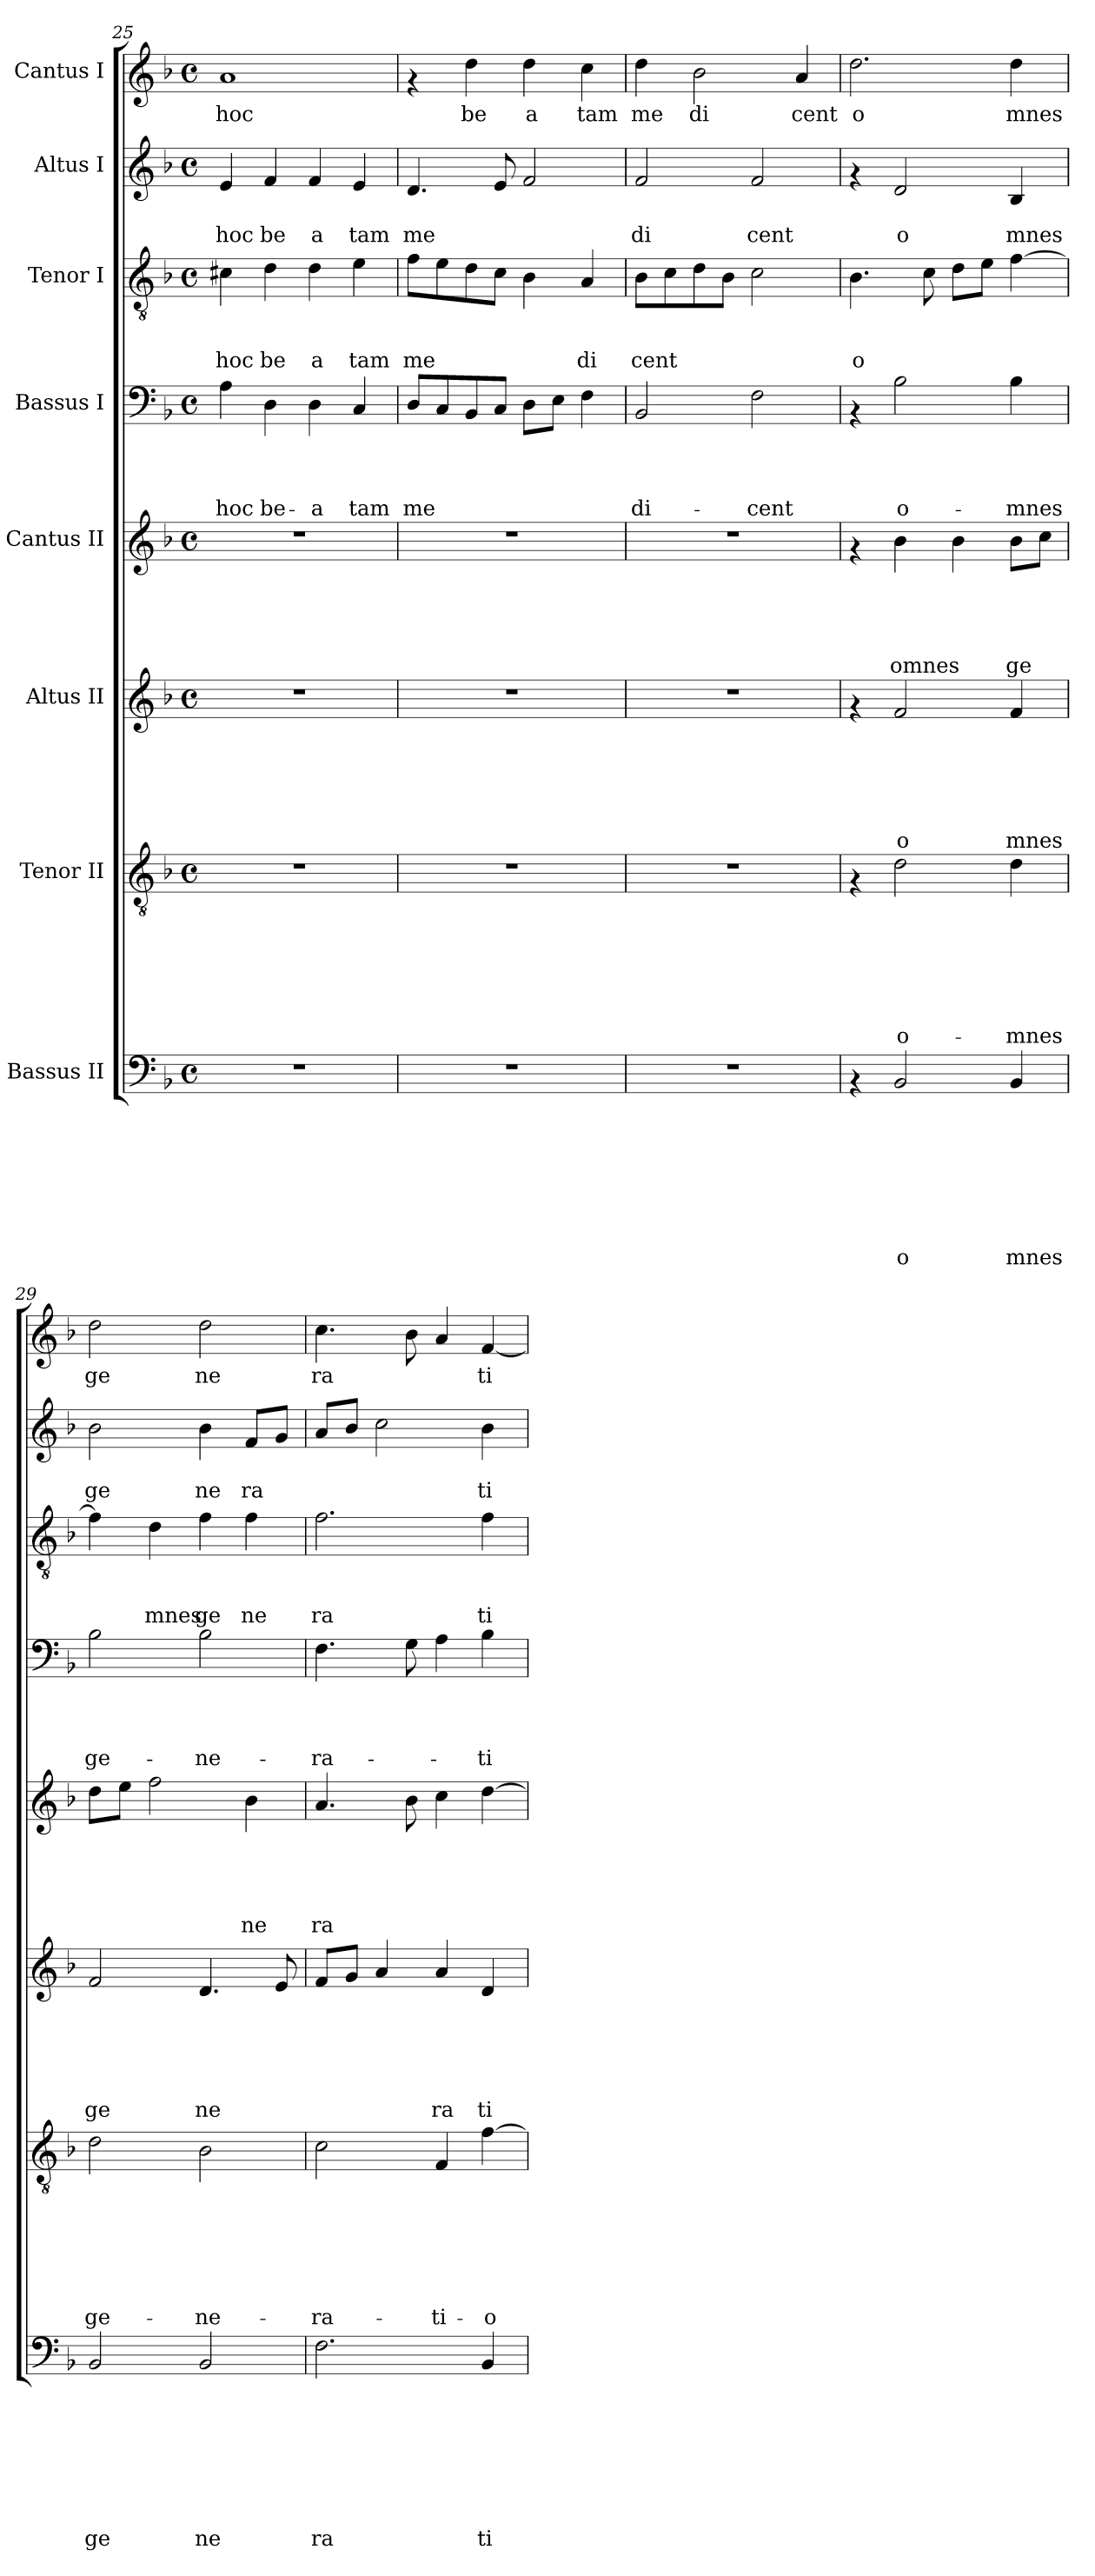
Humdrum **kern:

**kern	**text	**text	**text	**text	**text	**text	**text	**text	**kern	**text	**text	**text	**text	**text	**text	**text	**kern	**text	**text	**text	**text	**text	**text	**kern	**text	**text	**text	**text	**text	**kern	**text	**text	**text	**text	**kern	**text	**text	**text	**kern	**text	**text	**kern	**text
*part8	*part8	*part8	*part8	*part8	*part8	*part8	*part8	*part8	*part7	*part7	*part7	*part7	*part7	*part7	*part7	*part7	*part6	*part6	*part6	*part6	*part6	*part6	*part6	*part5	*part5	*part5	*part5	*part5	*part5	*part4	*part4	*part4	*part4	*part4	*part3	*part3	*part3	*part3	*part2	*part2	*part2	*part1	*part1
*staff8	*staff8	*staff8	*staff8	*staff8	*staff8	*staff8	*staff8	*staff8	*staff7	*staff7	*staff7	*staff7	*staff7	*staff7	*staff7	*staff7	*staff6	*staff6	*staff6	*staff6	*staff6	*staff6	*staff6	*staff5	*staff5	*staff5	*staff5	*staff5	*staff5	*staff4	*staff4	*staff4	*staff4	*staff4	*staff3	*staff3	*staff3	*staff3	*staff2	*staff2	*staff2	*staff1	*staff1
*I"Bassus II	*	*	*	*	*	*	*	*	*I"Tenor II	*	*	*	*	*	*	*	*I"Altus II	*	*	*	*	*	*	*I"Cantus II	*	*	*	*	*	*I"Bassus I	*	*	*	*	*I"Tenor I	*	*	*	*I"Altus I	*	*	*I"Cantus I	*
*clefF4	*	*	*	*	*	*	*	*	*clefGv2	*	*	*	*	*	*	*	*clefG2	*	*	*	*	*	*	*clefG2	*	*	*	*	*	*clefF4	*	*	*	*	*clefGv2	*	*	*	*clefG2	*	*	*clefG2	*
*k[b-]	*	*	*	*	*	*	*	*	*k[b-]	*	*	*	*	*	*	*	*k[b-]	*	*	*	*	*	*	*k[b-]	*	*	*	*	*	*k[b-]	*	*	*	*	*k[b-]	*	*	*	*k[b-]	*	*	*k[b-]	*
*F:	*	*	*	*	*	*	*	*	*F:	*	*	*	*	*	*	*	*F:	*	*	*	*	*	*	*F:	*	*	*	*	*	*F:	*	*	*	*	*F:	*	*	*	*F:	*	*	*F:	*
*M4/4	*	*	*	*	*	*	*	*	*M4/4	*	*	*	*	*	*	*	*M4/4	*	*	*	*	*	*	*M4/4	*	*	*	*	*	*M4/4	*	*	*	*	*M4/4	*	*	*	*M4/4	*	*	*M4/4	*
*met(c)	*	*	*	*	*	*	*	*	*met(c)	*	*	*	*	*	*	*	*met(c)	*	*	*	*	*	*	*met(c)	*	*	*	*	*	*met(c)	*	*	*	*	*met(c)	*	*	*	*met(c)	*	*	*met(c)	*
=25	=25	=25	=25	=25	=25	=25	=25	=25	=25	=25	=25	=25	=25	=25	=25	=25	=25	=25	=25	=25	=25	=25	=25	=25	=25	=25	=25	=25	=25	=25	=25	=25	=25	=25	=25	=25	=25	=25	=25	=25	=25	=25	=25
!	!	!	!	!	!	!	!	!	!	!	!	!	!	!	!	!	!	!	!	!	!	!	!	!	!	!	!	!	!	!	!	!	!	!LO:LY:b	!	!	!	!LO:LY:b	!	!	!LO:LY:b	!	!LO:LY:b
1r	.	.	.	.	.	.	.	.	1r	.	.	.	.	.	.	.	1r	.	.	.	.	.	.	1r	.	.	.	.	.	4A\	.	.	.	hoc	4c#X\	.	.	hoc	4e/	.	hoc	1a	hoc
!	!	!	!	!	!	!	!	!	!	!	!	!	!	!	!	!	!	!	!	!	!	!	!	!	!	!	!	!	!	!	!	!	!	!LO:LY:b	!	!	!	!LO:LY:b	!	!	!LO:LY:b	!	!
.	.	.	.	.	.	.	.	.	.	.	.	.	.	.	.	.	.	.	.	.	.	.	.	.	.	.	.	.	.	4D\	.	.	.	be-	4d\	.	.	be	4f/	.	be	.	.
!	!	!	!	!	!	!	!	!	!	!	!	!	!	!	!	!	!	!	!	!	!	!	!	!	!	!	!	!	!	!	!	!	!	!LO:LY:b	!	!	!	!LO:LY:b	!	!	!LO:LY:b	!	!
.	.	.	.	.	.	.	.	.	.	.	.	.	.	.	.	.	.	.	.	.	.	.	.	.	.	.	.	.	.	4D\	.	.	.	-a	4d\	.	.	a	4f/	.	a	.	.
!	!	!	!	!	!	!	!	!	!	!	!	!	!	!	!	!	!	!	!	!	!	!	!	!	!	!	!	!	!	!	!	!	!	!LO:LY:b	!	!	!	!LO:LY:b	!	!	!LO:LY:b	!	!
.	.	.	.	.	.	.	.	.	.	.	.	.	.	.	.	.	.	.	.	.	.	.	.	.	.	.	.	.	.	4C/	.	.	.	tam	4e\	.	.	tam	4e/	.	tam	.	.
=26	=26	=26	=26	=26	=26	=26	=26	=26	=26	=26	=26	=26	=26	=26	=26	=26	=26	=26	=26	=26	=26	=26	=26	=26	=26	=26	=26	=26	=26	=26	=26	=26	=26	=26	=26	=26	=26	=26	=26	=26	=26	=26	=26
!	!	!	!	!	!	!	!	!	!	!	!	!	!	!	!	!	!	!	!	!	!	!	!	!	!	!	!	!	!	!	!	!	!	!LO:LY:b	!	!	!	!LO:LY:b	!	!	!LO:LY:b	!	!
1r	.	.	.	.	.	.	.	.	1r	.	.	.	.	.	.	.	1r	.	.	.	.	.	.	1r	.	.	.	.	.	8D/L	.	.	.	me	8f\L	.	.	me	4.d/	.	me	4rf	.
.	.	.	.	.	.	.	.	.	.	.	.	.	.	.	.	.	.	.	.	.	.	.	.	.	.	.	.	.	.	8C/	.	.	.	.	8e\	.	.	.	.	.	.	.	.
!	!	!	!	!	!	!	!	!	!	!	!	!	!	!	!	!	!	!	!	!	!	!	!	!	!	!	!	!	!	!	!	!	!	!	!	!	!	!	!	!	!	!	!LO:LY:b
.	.	.	.	.	.	.	.	.	.	.	.	.	.	.	.	.	.	.	.	.	.	.	.	.	.	.	.	.	.	8BB-/	.	.	.	.	8d\	.	.	.	.	.	.	4dd\	be
.	.	.	.	.	.	.	.	.	.	.	.	.	.	.	.	.	.	.	.	.	.	.	.	.	.	.	.	.	.	8C/J	.	.	.	.	8c\J	.	.	.	8e/	.	.	.	.
!	!	!	!	!	!	!	!	!	!	!	!	!	!	!	!	!	!	!	!	!	!	!	!	!	!	!	!	!	!	!	!	!	!	!	!	!	!	!	!	!	!	!	!LO:LY:b
.	.	.	.	.	.	.	.	.	.	.	.	.	.	.	.	.	.	.	.	.	.	.	.	.	.	.	.	.	.	8D\L	.	.	.	.	4B-\	.	.	.	2f/	.	.	4dd\	a
.	.	.	.	.	.	.	.	.	.	.	.	.	.	.	.	.	.	.	.	.	.	.	.	.	.	.	.	.	.	8E\J	.	.	.	.	.	.	.	.	.	.	.	.	.
!	!	!	!	!	!	!	!	!	!	!	!	!	!	!	!	!	!	!	!	!	!	!	!	!	!	!	!	!	!	!	!	!	!	!	!	!	!	!LO:LY:b	!	!	!	!	!LO:LY:b
.	.	.	.	.	.	.	.	.	.	.	.	.	.	.	.	.	.	.	.	.	.	.	.	.	.	.	.	.	.	4F\	.	.	.	.	4A/	.	.	di	.	.	.	4cc\	tam
=27	=27	=27	=27	=27	=27	=27	=27	=27	=27	=27	=27	=27	=27	=27	=27	=27	=27	=27	=27	=27	=27	=27	=27	=27	=27	=27	=27	=27	=27	=27	=27	=27	=27	=27	=27	=27	=27	=27	=27	=27	=27	=27	=27
!	!	!	!	!	!	!	!	!	!	!	!	!	!	!	!	!	!	!	!	!	!	!	!	!	!	!	!	!	!	!	!	!	!	!LO:LY:b	!	!	!	!LO:LY:b	!	!	!LO:LY:b	!	!LO:LY:b
1r	.	.	.	.	.	.	.	.	1r	.	.	.	.	.	.	.	1r	.	.	.	.	.	.	1r	.	.	.	.	.	2BB-/	.	.	.	di-	8B-\L	.	.	cent	2f/	.	di	4dd\	me
.	.	.	.	.	.	.	.	.	.	.	.	.	.	.	.	.	.	.	.	.	.	.	.	.	.	.	.	.	.	.	.	.	.	.	8c\	.	.	.	.	.	.	.	.
!	!	!	!	!	!	!	!	!	!	!	!	!	!	!	!	!	!	!	!	!	!	!	!	!	!	!	!	!	!	!	!	!	!	!	!	!	!	!	!	!	!	!	!LO:LY:b
.	.	.	.	.	.	.	.	.	.	.	.	.	.	.	.	.	.	.	.	.	.	.	.	.	.	.	.	.	.	.	.	.	.	.	8d\	.	.	.	.	.	.	2b-\	di
.	.	.	.	.	.	.	.	.	.	.	.	.	.	.	.	.	.	.	.	.	.	.	.	.	.	.	.	.	.	.	.	.	.	.	8B-\J	.	.	.	.	.	.	.	.
!	!	!	!	!	!	!	!	!	!	!	!	!	!	!	!	!	!	!	!	!	!	!	!	!	!	!	!	!	!	!	!	!	!	!LO:LY:b	!	!	!	!	!	!	!LO:LY:b	!	!
.	.	.	.	.	.	.	.	.	.	.	.	.	.	.	.	.	.	.	.	.	.	.	.	.	.	.	.	.	.	2F\	.	.	.	-cent	2c\	.	.	.	2f/	.	cent	.	.
!	!	!	!	!	!	!	!	!	!	!	!	!	!	!	!	!	!	!	!	!	!	!	!	!	!	!	!	!	!	!	!	!	!	!	!	!	!	!	!	!	!	!	!LO:LY:b
.	.	.	.	.	.	.	.	.	.	.	.	.	.	.	.	.	.	.	.	.	.	.	.	.	.	.	.	.	.	.	.	.	.	.	.	.	.	.	.	.	.	4a/	cent
=28	=28	=28	=28	=28	=28	=28	=28	=28	=28	=28	=28	=28	=28	=28	=28	=28	=28	=28	=28	=28	=28	=28	=28	=28	=28	=28	=28	=28	=28	=28	=28	=28	=28	=28	=28	=28	=28	=28	=28	=28	=28	=28	=28
!	!	!	!	!	!	!	!	!	!	!	!	!	!	!	!	!	!	!	!	!	!	!	!	!	!	!	!	!	!	!	!	!	!	!	!	!	!	!LO:LY:b	!	!	!	!	!LO:LY:b
4rAA	.	.	.	.	.	.	.	.	4rF	.	.	.	.	.	.	.	4rf	.	.	.	.	.	.	4rf	.	.	.	.	.	4rAA	.	.	.	.	4.B-\	.	.	o	4rf	.	.	2.dd\	o
!	!	!	!	!	!	!	!	!LO:LY:b	!	!	!	!	!	!	!	!LO:LY:b	!	!	!	!	!	!	!LO:LY:b	!	!	!	!	!	!LO:LY:b	!	!	!	!	!LO:LY:b	!	!	!	!	!	!	!LO:LY:b	!	!
2BB-/	.	.	.	.	.	.	.	o	2d\	.	.	.	.	.	.	o-	2f/	.	.	.	.	.	o	4b-\	.	.	.	.	omnes	2B-\	.	.	.	o-	.	.	.	.	2d/	.	o	.	.
.	.	.	.	.	.	.	.	.	.	.	.	.	.	.	.	.	.	.	.	.	.	.	.	.	.	.	.	.	.	.	.	.	.	.	8c\	.	.	.	.	.	.	.	.
.	.	.	.	.	.	.	.	.	.	.	.	.	.	.	.	.	.	.	.	.	.	.	.	4b-\	.	.	.	.	.	.	.	.	.	.	8d\L	.	.	.	.	.	.	.	.
.	.	.	.	.	.	.	.	.	.	.	.	.	.	.	.	.	.	.	.	.	.	.	.	.	.	.	.	.	.	.	.	.	.	.	8e\J	.	.	.	.	.	.	.	.
!	!	!	!	!	!	!	!	!LO:LY:b	!	!	!	!	!	!	!	!LO:LY:b	!	!	!	!	!	!	!LO:LY:b	!	!	!	!	!	!LO:LY:b	!	!	!	!	!LO:LY:b	!	!	!	!	!	!	!LO:LY:b	!	!LO:LY:b
4BB-/	.	.	.	.	.	.	.	mnes	4d\	.	.	.	.	.	.	-mnes	4f/	.	.	.	.	.	mnes	8b-\L	.	.	.	.	ge	4B-\	.	.	.	-mnes	[>4f\	.	.	.	4B-/	.	mnes	4dd\	mnes
.	.	.	.	.	.	.	.	.	.	.	.	.	.	.	.	.	.	.	.	.	.	.	.	8cc\J	.	.	.	.	.	.	.	.	.	.	.	.	.	.	.	.	.	.	.
=29	=29	=29	=29	=29	=29	=29	=29	=29	=29	=29	=29	=29	=29	=29	=29	=29	=29	=29	=29	=29	=29	=29	=29	=29	=29	=29	=29	=29	=29	=29	=29	=29	=29	=29	=29	=29	=29	=29	=29	=29	=29	=29	=29
!	!	!	!	!	!	!	!	!LO:LY:b	!	!	!	!	!	!	!	!LO:LY:b	!	!	!	!	!	!	!LO:LY:b	!	!	!	!	!	!	!	!	!	!	!LO:LY:b	!	!	!	!	!	!	!LO:LY:b	!	!LO:LY:b
2BB-/	.	.	.	.	.	.	.	ge	2d\	.	.	.	.	.	.	ge-	2f/	.	.	.	.	.	ge	8dd\L	.	.	.	.	.	2B-\	.	.	.	ge-	4f\]	.	.	.	2b-\	.	ge	2dd\	ge
.	.	.	.	.	.	.	.	.	.	.	.	.	.	.	.	.	.	.	.	.	.	.	.	8ee\J	.	.	.	.	.	.	.	.	.	.	.	.	.	.	.	.	.	.	.
!	!	!	!	!	!	!	!	!	!	!	!	!	!	!	!	!	!	!	!	!	!	!	!	!	!	!	!	!	!	!	!	!	!	!	!	!	!	!LO:LY:b	!	!	!	!	!
.	.	.	.	.	.	.	.	.	.	.	.	.	.	.	.	.	.	.	.	.	.	.	.	2ff\	.	.	.	.	.	.	.	.	.	.	4d\	.	.	mnes	.	.	.	.	.
!	!	!	!	!	!	!	!	!LO:LY:b	!	!	!	!	!	!	!	!LO:LY:b	!	!	!	!	!	!	!LO:LY:b	!	!	!	!	!	!	!	!	!	!	!LO:LY:b	!	!	!	!LO:LY:b	!	!	!LO:LY:b	!	!LO:LY:b
2BB-/	.	.	.	.	.	.	.	ne	2B-\	.	.	.	.	.	.	-ne-	4.d/	.	.	.	.	.	ne	.	.	.	.	.	.	2B-\	.	.	.	-ne-	4f\	.	.	ge	4b-\	.	ne	2dd\	ne
!	!	!	!	!	!	!	!	!	!	!	!	!	!	!	!	!	!	!	!	!	!	!	!	!	!	!	!	!	!LO:LY:b	!	!	!	!	!	!	!	!	!LO:LY:b	!	!	!LO:LY:b	!	!
.	.	.	.	.	.	.	.	.	.	.	.	.	.	.	.	.	.	.	.	.	.	.	.	4b-\	.	.	.	.	ne	.	.	.	.	.	4f\	.	.	ne	8f/L	.	ra	.	.
.	.	.	.	.	.	.	.	.	.	.	.	.	.	.	.	.	8e/	.	.	.	.	.	.	.	.	.	.	.	.	.	.	.	.	.	.	.	.	.	8g/J	.	.	.	.
=30	=30	=30	=30	=30	=30	=30	=30	=30	=30	=30	=30	=30	=30	=30	=30	=30	=30	=30	=30	=30	=30	=30	=30	=30	=30	=30	=30	=30	=30	=30	=30	=30	=30	=30	=30	=30	=30	=30	=30	=30	=30	=30	=30
!	!	!	!	!	!	!	!	!LO:LY:b	!	!	!	!	!	!	!	!LO:LY:b	!	!	!	!	!	!	!	!	!	!	!	!	!LO:LY:b	!	!	!	!	!LO:LY:b	!	!	!	!LO:LY:b	!	!	!	!	!LO:LY:b
2.F\	.	.	.	.	.	.	.	ra	2c\	.	.	.	.	.	.	-ra-	8f/L	.	.	.	.	.	.	4.a/	.	.	.	.	ra	4.F\	.	.	.	-ra-	2.f\	.	.	ra	8a/L	.	.	4.cc\	ra
.	.	.	.	.	.	.	.	.	.	.	.	.	.	.	.	.	8g/J	.	.	.	.	.	.	.	.	.	.	.	.	.	.	.	.	.	.	.	.	.	8b-/J	.	.	.	.
.	.	.	.	.	.	.	.	.	.	.	.	.	.	.	.	.	4a/	.	.	.	.	.	.	.	.	.	.	.	.	.	.	.	.	.	.	.	.	.	2cc\	.	.	.	.
.	.	.	.	.	.	.	.	.	.	.	.	.	.	.	.	.	.	.	.	.	.	.	.	8b-\	.	.	.	.	.	8G\	.	.	.	.	.	.	.	.	.	.	.	8b-\	.
!	!	!	!	!	!	!	!	!	!	!	!	!	!	!	!	!LO:LY:b	!	!	!	!	!	!	!LO:LY:b	!	!	!	!	!	!	!	!	!	!	!	!	!	!	!	!	!	!	!	!
.	.	.	.	.	.	.	.	.	4F/	.	.	.	.	.	.	-ti-	4a/	.	.	.	.	.	ra	4cc\	.	.	.	.	.	4A\	.	.	.	.	.	.	.	.	.	.	.	4a/	.
!	!	!	!	!	!	!	!	!LO:LY:b	!	!	!	!	!	!	!	!LO:LY:b	!	!	!	!	!	!	!LO:LY:b	!	!	!	!	!	!	!	!	!	!	!LO:LY:b	!	!	!	!LO:LY:b	!	!	!LO:LY:b	!	!LO:LY:b
4BB-/	.	.	.	.	.	.	.	ti	[>4f\	.	.	.	.	.	.	-o-	4d/	.	.	.	.	.	ti	[>4dd\	.	.	.	.	.	4B-\	.	.	.	-ti-	4f\	.	.	ti	4b-\	.	ti	[>4f/	ti
=	=	=	=	=	=	=	=	=	=	=	=	=	=	=	=	=	=	=	=	=	=	=	=	=	=	=	=	=	=	=	=	=	=	=	=	=	=	=	=	=	=	=	=
*-	*-	*-	*-	*-	*-	*-	*-	*-	*-	*-	*-	*-	*-	*-	*-	*-	*-	*-	*-	*-	*-	*-	*-	*-	*-	*-	*-	*-	*-	*-	*-	*-	*-	*-	*-	*-	*-	*-	*-	*-	*-	*-	*-
